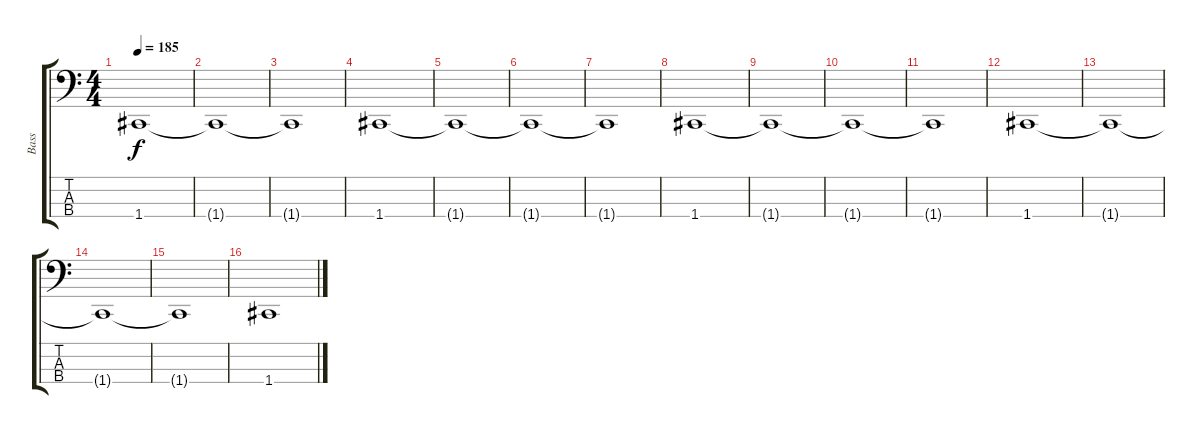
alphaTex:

\track ("Bass" "Bass") {instrument electricbassfinger}
\staff {score tabs}
\tuning (F2 C2 G1 C1) {hide}
\ts (4 4)
\tempo 185
\clef f4
\ks c
1.4{t}.1{dy f} |
1.4{t}.1 |
1.4{t}.1 |
1.4.1 |
1.4{t}.1 |
1.4{t}.1 |
1.4{t}.1 |
1.4.1 |
1.4{t}.1 |
1.4{t}.1 |
1.4{t}.1 |
1.4.1 |
1.4{t}.1 |
1.4{t}.1 |
1.4{t}.1 |
1.4.1
